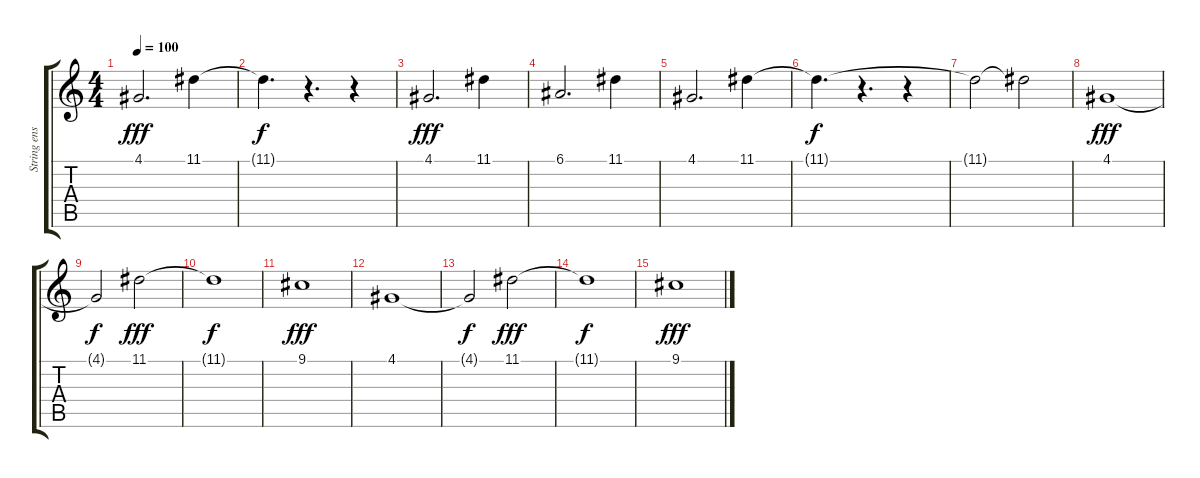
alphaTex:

\track ("String ensemble" "String ens") {instrument stringensemble1}
\staff {score tabs}
\tuning (E4 B3 G3 D3 A2 E2) {hide}
\ts (4 4)
\tempo 100
\clef g2
\ks c
4.1.2{d dy fff} 11.1.4 |
11.1{t}.4{d dy f} r.4{d} r.4 |
4.1.2{d dy fff} 11.1.4 |
6.1.2{d} 11.1.4 |
4.1.2{d} 11.1.4 |
11.1{t}.4{d dy f} r.4{d} r.4 |
11.1{t}.2 11.1{t}.2 |
4.1.1{dy fff} |
4.1{t}.2{dy f} 11.1.2{dy fff} |
11.1{t}.1{dy f} |
9.1.1{dy fff} |
4.1.1 |
4.1{t}.2{dy f} 11.1.2{dy fff} |
11.1{t}.1{dy f} |
9.1.1{dy fff}
